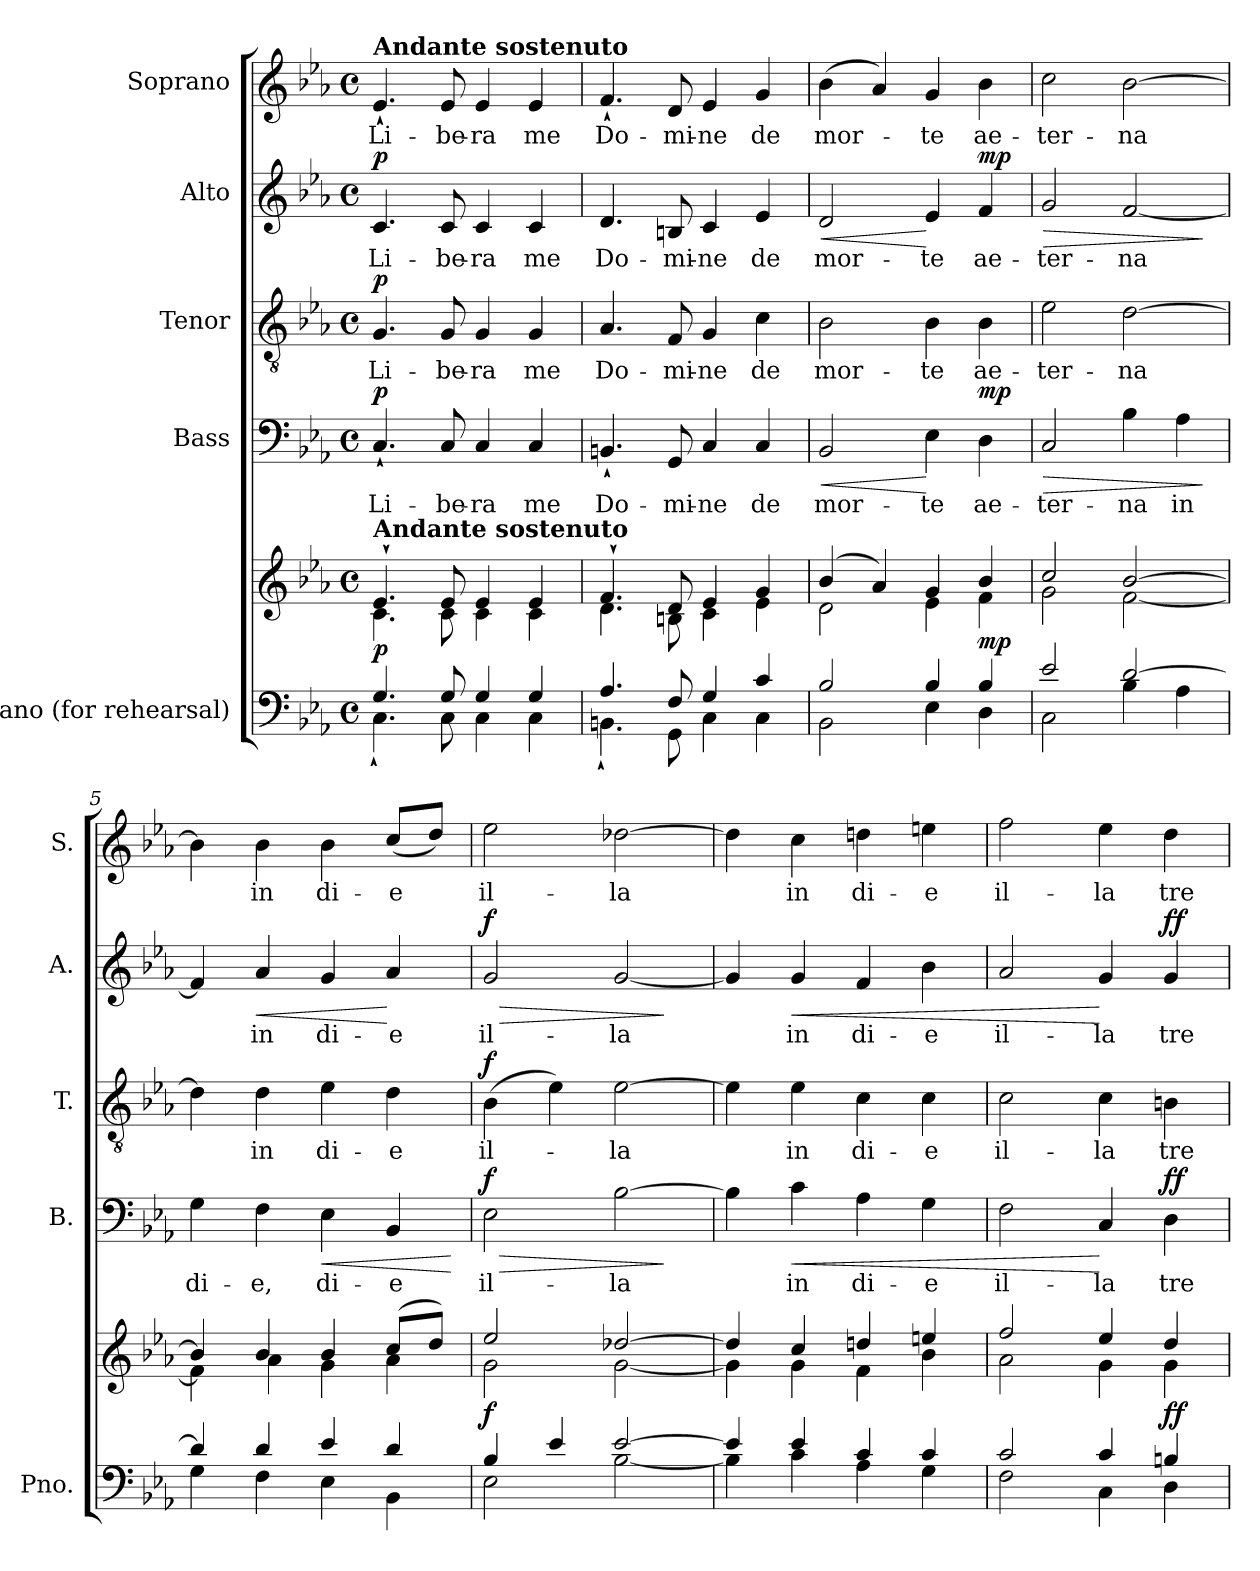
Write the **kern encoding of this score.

**kern	**kern	**dynam	**kern	**text	**dynam	**kern	**text	**dynam	**kern	**text	**dynam	**kern	**text
*part5	*part5	*part5	*part4	*part4	*part4	*part3	*part3	*part3	*part2	*part2	*part2	*part1	*part1
*staff6	*staff5	*staff5/6	*staff4	*staff4	*staff4	*staff3	*staff3	*staff3	*staff2	*staff2	*staff2	*staff1	*staff1
*I"Piano (for rehearsal)	*	*	*I"Bass	*	*	*I"Tenor	*	*	*I"Alto	*	*	*I"Soprano	*
*I'Pno.	*	*	*I'B.	*	*	*I'T.	*	*	*I'A.	*	*	*I'S.	*
*clefF4	*clefG2	*	*clefF4	*	*	*clefGv2	*	*	*clefG2	*	*	*clefG2	*
*k[b-e-a-]	*k[b-e-a-]	*	*k[b-e-a-]	*	*	*k[b-e-a-]	*	*	*k[b-e-a-]	*	*	*k[b-e-a-]	*
*E-:	*E-:	*	*E-:	*	*	*E-:	*	*	*E-:	*	*	*E-:	*
*M4/4	*M4/4	*	*M4/4	*	*	*M4/4	*	*	*M4/4	*	*	*M4/4	*
*met(c)	*met(c)	*	*met(c)	*	*	*met(c)	*	*	*met(c)	*	*	*met(c)	*
*MM80	*MM80	*	*MM80	*	*	*MM80	*	*	*MM80	*	*	*MM80	*
=1	=1	=1	=1	=1	=1	=1	=1	=1	=1	=1	=1	=1	=1
*^	*^	*	*	*	*	*	*	*	*	*	*	*	*
!	!	!	!	!	!	!	!	!	!	!	!	!	!	!LO:TX:a:B:t=Andante sostenuto	!
!	!	!LO:TX:a:B:t=Andante sostenuto	!	!	!	!	!	!	!	!	!	!	!	!	!
!	!	!	!	!LO:DY:a=2	!	!LO:LY:b	!LO:DY:a	!	!LO:LY:b	!LO:DY:a	!	!LO:LY:b	!LO:DY:a	!	!LO:LY:b
4.G/	4.C`\	4.e-`/	4.c\	p	4.C`/	-Li-	p	4.G/	-Li-	p	4.c/	-Li-	p	4.e-`/	-Li-
!	!	!	!	!	!	!LO:LY:b	!	!	!LO:LY:b	!	!	!LO:LY:b	!	!	!LO:LY:b
8G/	8C\	8e-/	8c\	.	8C/	be-	.	8G/	be-	.	8c/	be-	.	8e-/	be-
!	!	!	!	!	!	!LO:LY:b	!	!	!LO:LY:b	!	!	!LO:LY:b	!	!	!LO:LY:b
4G/	4C\	4e-/	4c\	.	4C/	-ra	.	4G/	-ra	.	4c/	-ra	.	4e-/	-ra
!	!	!	!	!	!	!LO:LY:b	!	!	!LO:LY:b	!	!	!LO:LY:b	!	!	!LO:LY:b
4G/	4C\	4e-/	4c\	.	4C/	me	.	4G/	me	.	4c/	me	.	4e-/	me
=2	=2	=2	=2	=2	=2	=2	=2	=2	=2	=2	=2	=2	=2	=2	=2
!	!	!	!	!	!	!LO:LY:b	!	!	!LO:LY:b	!	!	!LO:LY:b	!	!	!LO:LY:b
4.A-/	4.BBn`\	4.f`/	4.d\	.	4.BBn`/	-Do-	.	4.A-/	-Do-	.	4.d/	-Do-	.	4.f`/	-Do-
!	!	!	!	!	!	!LO:LY:b	!	!	!LO:LY:b	!	!	!LO:LY:b	!	!	!LO:LY:b
8F/	8GG\	8d/	8Bn\	.	8GG/	mi-	.	8F/	mi-	.	8Bn/	mi-	.	8d/	mi-
!	!	!	!	!	!	!LO:LY:b	!	!	!LO:LY:b	!	!	!LO:LY:b	!	!	!LO:LY:b
4G/	4C\	4e-/	4c\	.	4C/	ne	.	4G/	ne	.	4c/	ne	.	4e-/	ne
!	!	!	!	!	!	!LO:LY:b	!	!	!LO:LY:b	!	!	!LO:LY:b	!	!	!LO:LY:b
4c/	4C\	4g/	4e-\	.	4C/	de	.	4c\	de	.	4e-/	de	.	4g/	de
=3	=3	=3	=3	=3	=3	=3	=3	=3	=3	=3	=3	=3	=3	=3	=3
!	!	!	!	!	!	!LO:LY:b	!LO:HP:b	!	!LO:LY:b	!	!	!LO:LY:b	!LO:HP:b	!	!LO:LY:b
2B-/	2BB-\	(<4b-/	2d\	.	2BB-/	mor-	<	2B-\	mor-	.	2d/	mor-	<	(<4b-\	mor-
.	.	4a-/)	.	.	.	.	.	.	.	.	.	.	.	4a-/)	.
!	!	!	!	!	!	!LO:LY:b	!	!	!LO:LY:b	!	!	!LO:LY:b	!	!	!LO:LY:b
4B-/	4E-\	4g/	4e-\	.	4E-\	te	[	4B-\	te	.	4e-/	te	[	4g/	te
!	!	!	!	!LO:DY:a=2	!	!LO:LY:b	!LO:DY:a	!	!LO:LY:b	!	!	!LO:LY:b	!LO:DY:a	!	!LO:LY:b
4B-/	4D\	4b-/	4f\	mp	4D\	ae-	mp	4B-\	ae-	.	4f/	ae-	mp	4b-\	ae-
=4	=4	=4	=4	=4	=4	=4	=4	=4	=4	=4	=4	=4	=4	=4	=4
!	!	!	!	!	!	!LO:LY:b	!LO:HP:b	!	!LO:LY:b	!	!	!LO:LY:b	!LO:HP:b	!	!LO:LY:b
2e-/	2C\	2cc/	2g\	.	2C/	ter-	>	2e-\	ter-	.	2g/	ter-	>	2cc\	ter-
!	!	!	!	!	!	!LO:LY:b	!	!	!LO:LY:b	!	!	!LO:LY:b	!	!	!LO:LY:b
[2d/	4B-\	[2b-/	[2f\	.	4B-\	-na	.	[2d\	-na	.	[2f/	-na	.	[2b-\	-na
!	!	!	!	!	!	!LO:LY:b	!	!	!	!	!	!	!	!	!
.	4A-\	.	.	.	4A-\	in	.	.	.	.	.	.	.	.	.
*v	*v	*	*	*	*	*	*	*	*	*	*	*	*	*	*
*	*v	*v	*	*	*	*	*	*	*	*	*	*	*	*
.	.	.	.	.	]	.	.	.	.	.	]	.	.
=5	=5	=5	=5	=5	=5	=5	=5	=5	=5	=5	=5	=5	=5
*^	*^	*	*	*	*	*	*	*	*	*	*	*	*
!	!	!	!	!	!	!LO:LY:b	!	!	!	!	!	!	!	!	!
4d/]	4G\	4b-/]	4f\]	.	4G\	di-	.	4d\]	.	.	4f/]	.	.	4b-\]	.
!	!	!	!	!	!	!LO:LY:b	!	!	!LO:LY:b	!	!	!LO:LY:b	!LO:HP:b	!	!LO:LY:b
4d/	4F\	4b-/	4a-\	.	4F\	-e,	.	4d\	in	.	4a-/	in	<	4b-\	in
!	!	!	!	!	!	!LO:LY:b	!LO:HP:b	!	!LO:LY:b	!	!	!LO:LY:b	!	!	!LO:LY:b
4e-/	4E-\	4b-/	4g\	.	4E-\	di-	<	4e-\	di-	.	4g/	di-	.	4b-\	di-
!	!	!	!	!	!	!LO:LY:b	!	!	!LO:LY:b	!	!	!LO:LY:b	!	!	!LO:LY:b
4d/	4BB-\	(>8cc/L	4a-\	.	4BB-/	-e	.	4d\	-e	.	4a-/	-e	[	(<8cc/L	-e
.	.	8dd/J)	.	.	.	.	.	.	.	.	.	.	.	8dd/J)	.
*v	*v	*	*	*	*	*	*	*	*	*	*	*	*	*	*
*	*v	*v	*	*	*	*	*	*	*	*	*	*	*	*
.	.	.	.	.	[	.	.	.	.	.	.	.	.
!!LO:LB:g=z
=6	=6	=6	=6	=6	=6	=6	=6	=6	=6	=6	=6	=6	=6
*^	*^	*	*	*	*	*	*	*	*	*	*	*	*
!	!	!	!	!LO:DY:a=2	!	!LO:LY:b	!LO:HP:b	!	!LO:LY:b	!	!	!LO:LY:b	!LO:HP:b	!	!LO:LY:b
!	!	!	!	!	!	!	!LO:DY:n=1:a	!	!	!LO:DY:a	!	!	!LO:DY:n=1:a	!	!
4B-/	2E-\	2ee-/	2g\	f	2E-\	il-	> f	(>4B-\	il-	f	2g/	il-	> f	2ee-\	il-
4e-/	.	.	.	.	.	.	.	4e-\)	.	.	.	.	.	.	.
!	!	!	!	!	!	!LO:LY:b	!	!	!LO:LY:b	!	!	!LO:LY:b	!	!	!LO:LY:b
[2e-/	[2B-\	[2dd-X/	[2g\	.	[2B-\	-la	.	[2e-\	-la	.	[2g/	-la	.	[2dd-X\	-la
*v	*v	*	*	*	*	*	*	*	*	*	*	*	*	*	*
*	*v	*v	*	*	*	*	*	*	*	*	*	*	*	*
.	.	.	.	.	]	.	.	.	.	.	]	.	.
=7	=7	=7	=7	=7	=7	=7	=7	=7	=7	=7	=7	=7	=7
*^	*^	*	*	*	*	*	*	*	*	*	*	*	*
4e-/]	4B-\]	4dd-/]	4g\]	.	4B-\]	.	.	4e-\]	.	.	4g/]	.	.	4dd-\]	.
!	!	!	!	!	!	!LO:LY:b	!LO:HP:b	!	!LO:LY:b	!	!	!LO:LY:b	!LO:HP:b	!	!LO:LY:b
4e-/	4c\	4cc/	4g\	.	4c\	in	<	4e-\	in	.	4g/	in	<	4cc\	in
!	!	!	!	!	!	!LO:LY:b	!	!	!LO:LY:b	!	!	!LO:LY:b	!	!	!LO:LY:b
4c/	4A-\	4ddn/	4f\	.	4A-\	di-	.	4c\	di-	.	4f/	di-	.	4ddn\	di-
!	!	!	!	!	!	!LO:LY:b	!	!	!LO:LY:b	!	!	!LO:LY:b	!	!	!LO:LY:b
4c/	4G\	4een/	4b-\	.	4G\	e	.	4c\	e	.	4b-\	e	.	4een\	e
=8	=8	=8	=8	=8	=8	=8	=8	=8	=8	=8	=8	=8	=8	=8	=8
!	!	!	!	!	!	!LO:LY:b	!	!	!LO:LY:b	!	!	!LO:LY:b	!	!	!LO:LY:b
2c/	2F\	2ff/	2a-\	.	2F\	il-	.	2c\	il-	.	2a-/	il-	.	2ff\	il-
!	!	!	!	!	!	!LO:LY:b	!	!	!LO:LY:b	!	!	!LO:LY:b	!	!	!LO:LY:b
4c/	4C\	4ee-/	4g\	.	4C/	-la	[	4c\	-la	.	4g/	-la	[	4ee-\	-la
!	!	!	!	!LO:DY:a=2	!	!LO:LY:b	!LO:DY:a	!	!LO:LY:b	!	!	!LO:LY:b	!LO:DY:a	!	!LO:LY:b
4Bn/	4D\	4dd/	4g\	ff	4D\	tre-	ff	4Bn\	tre-	.	4g/	tre-	ff	4dd\	tre-
*v	*v	*	*	*	*	*	*	*	*	*	*	*	*	*	*
*	*v	*v	*	*	*	*	*	*	*	*	*	*	*	*
=	=	=	=	=	=	=	=	=	=	=	=	=	=
*-	*-	*-	*-	*-	*-	*-	*-	*-	*-	*-	*-	*-	*-
